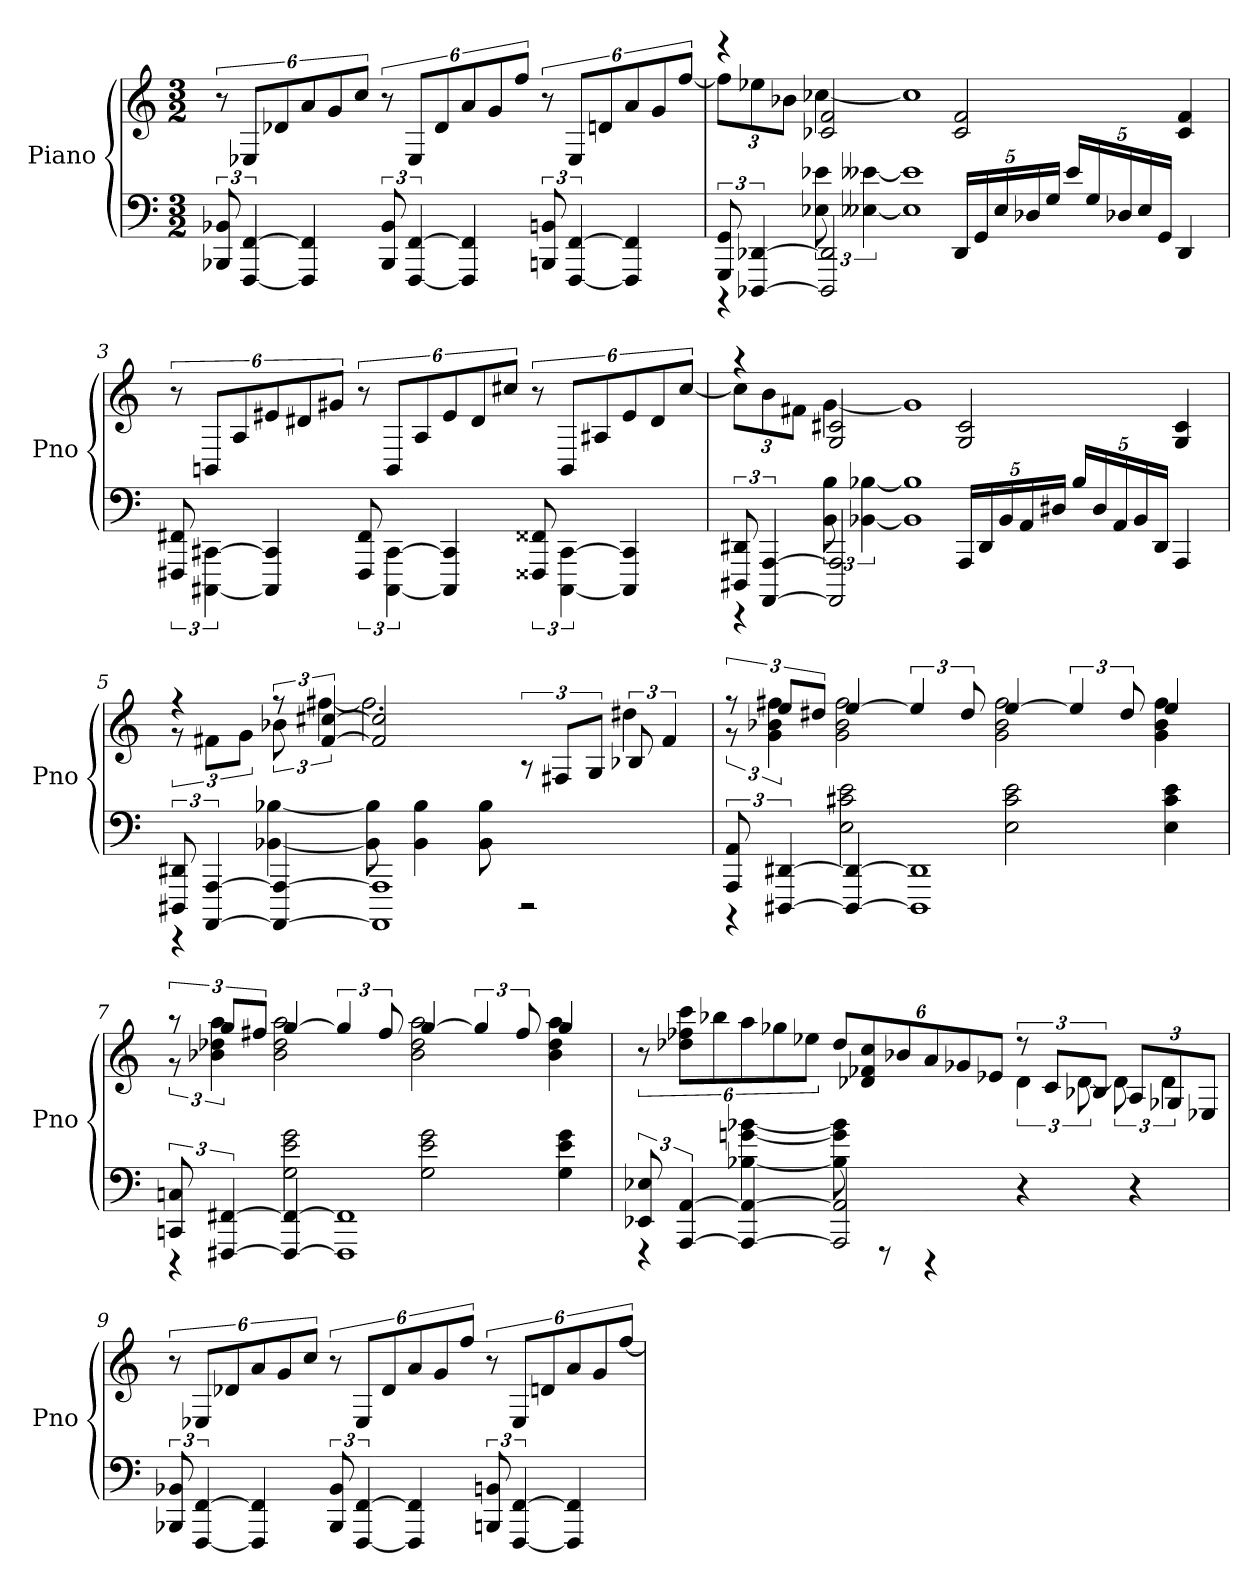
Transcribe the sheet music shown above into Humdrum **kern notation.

**kern	**kern
*part1	*part1
*staff2	*staff1
*I"Piano	*
*I'Pno	*
*clefF4	*clefG2
*k[]	*k[]
*M3/2	*M3/2
=1	=1
12BBB-X 12BB-X	12r
[6FFF [6FF	12E-XL
.	12d-X
4FFF] 4FF]	12a
.	12g
.	12ccJ
12BBB- 12BB-	12r
[6FFF [6FF	12E-L
.	12d-
4FFF] 4FF]	12a
.	12g
.	12ffJ
12BBBn 12BBn	12r
[6FFF [6FF	12E-L
.	12dn
4FFF] 4FF]	12a
.	12g
.	[12ffJ
=2	=2
*^	*^
12GGG 12GG	4r	4r	12ffL]
[6DDD-X [6DD-X	.	.	12ee-X
.	.	.	12b-XJ
2DDD-] 2DD-]	12E-X 12e-X	2c-X 2f	[4cc-X
.	[6E--X [6e--X	.	.
.	1E--] 1e--]	.	1cc-]
20DD-LL	.	2c- 2f	.
20GG	.	.	.
20E--	.	.	.
20D-X	.	.	.
20GJJ	.	.	.
20e--LL	.	.	.
20G	.	.	.
20D-X	.	.	.
20E--	.	.	.
20GGJJ	.	.	.
4DD-	.	4c- 4f	.
*v	*v	*	*
*	*v	*v
=3	=3
12FFF#X 12FF#X	12r
[6CCC#X\ [6CC#X\	12BBn/L
.	12A/
4CCC#] 4CC#]	12e#X
.	12d#X
.	12g#XJ
12FFF# 12FF#	12r
[6CCC#\ [6CC#\	12BB/L
.	12A/
4CCC#] 4CC#]	12e#
.	12d#
.	12cc#XJ
12FFF##X 12FF##X	12r
[6CCC#\ [6CC#\	12BB/L
.	12A#X
4CCC#] 4CC#]	12e#
.	12d#
.	[12cc#J
=4	=4
*^	*^
12DDD#X 12DD#X	4r	4r	12cc#L]
[6AAAA [6AAA	.	.	12b
.	.	.	12f#XJ
2AAAA] 2AAA]	12BB 12B	2G 2c#X	[4g
.	[6BB-X [6B-X	.	.
.	1BB-] 1B-]	.	1g]
20AAALL	.	2G 2c#	.
20DD#	.	.	.
20BB-	.	.	.
20AA	.	.	.
20D#XJJ	.	.	.
20B-LL	.	.	.
20D#	.	.	.
20AA	.	.	.
20BB-	.	.	.
20DD#JJ	.	.	.
4AAA	.	4G 4c#	.
=5	=5	=5	=5
12DDD#X 12DD#X	4r	4r	12r
[6AAAA [6AAA	.	.	12f#XL
.	.	.	12gJ
4AAAA_ 4AAA_	[4BB-X [4B-X	12r	12b-X
.	.	[6f# [6cc#X	[6ff#X
1AAAA] 1AAA]	8BB-] 8B-]	2f#] 2cc#]	2.ff#]
.	4BB- 4B-	.	.
.	8BB- 8B-	.	.
.	2r	12rA	.
.	.	12F#XL	.
.	.	12GJ	.
.	.	12B-X	4dd#X
.	.	6f#	.
=6	=6	=6	=6
12AAA 12AA	4r	12r	12r
[6DDD#X [6DD#X	.	12eeL	6g 6b-X 6ff#X
.	.	12dd#XJ	.
4DDD#_ 4DD#_	2E 2c#X 2e	[4ee	2g 2b- 2ff#
1DDD#] 1DD#]	.	6ee]	.
.	.	12dd#	.
.	2E 2c# 2e	[4ee	2g 2b- 2ff#
.	.	6ee]	.
.	.	12dd#	.
.	4E 4c# 4e	4ee	4g 4b- 4ff#
=7	=7	=7	=7
12CCn 12Cn	4r	12r	12r
[6FFF#X [6FF#X	.	12ggL	6b-X 6dd-X 6aa
.	.	12ff#XJ	.
4FFF#_ 4FF#_	2G 2e 2g	[4gg	2b- 2dd- 2aa
1FFF#] 1FF#]	.	6gg]	.
.	.	12ff#	.
.	2G 2e 2g	[4gg	2b- 2dd- 2aa
.	.	6gg]	.
.	.	12ff#	.
.	4G 4e 4g	4gg	4b- 4dd- 4aa
=8	=8	=8	=8
12EE-X 12E-X	4r	12r	1ryy
[6AAA [6AA	.	12dd-X 12ff-X 12cccL	.
.	.	12bb-X	.
4AAA_ 4AA_	[4B-X [4gn [4b-X	12aa	.
.	.	12gg-X	.
.	.	12ee-XJ	.
2AAA] 2AA]	8B-] 8g] 8b-]	12dd-L	.
.	.	12d-X 12f-X 12cc	.
.	8r	.	.
.	.	12b-X	.
.	4r	12a	.
.	.	12g-X	.
.	.	12e-XJ	.
4r	2ryy	12r	6d-
.	.	12cL	.
.	.	12B-XJ	[12d-
4r	.	12AL	12d-]
.	.	12G-X	6d-
.	.	12E-XJ	.
*v	*v	*	*
*	*v	*v
=9	=9
12BBB-X 12BB-X	12r
[6FFF [6FF	12E-XL
.	12d-X
4FFF] 4FF]	12a
.	12g
.	12ccJ
12BBB- 12BB-	12r
[6FFF [6FF	12E-L
.	12d-
4FFF] 4FF]	12a
.	12g
.	12ffJ
12BBBn 12BBn	12r
[6FFF [6FF	12E-L
.	12dn
4FFF] 4FF]	12a
.	12g
.	[12ffJ
=	=
*-	*-
